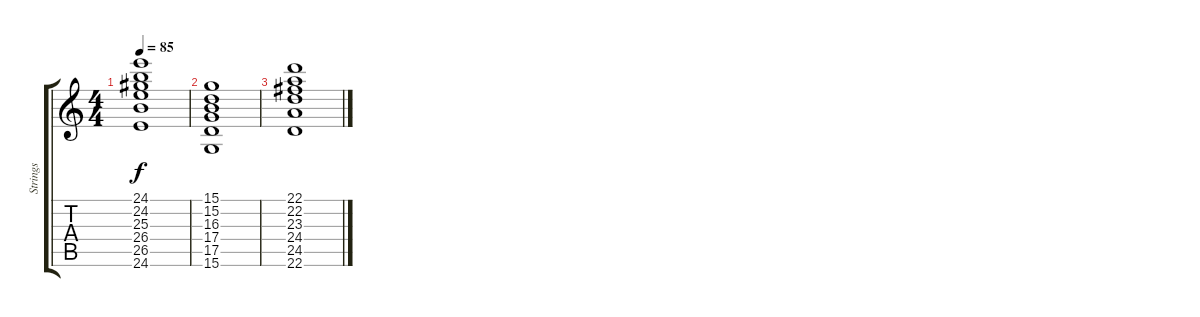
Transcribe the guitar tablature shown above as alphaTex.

\track ("Strings" "Strings") {instrument stringensemble1}
\staff {score tabs}
\tuning (E4 B3 G3 D3 A2 E2) {hide}
\ts (4 4)
\tempo 85
\clef g2
\ks c
(24.1 24.2 25.3 26.4 26.5 24.6).1{dy f} |
(15.1 15.2 16.3 17.4 17.5 15.6).1 |
(22.1 22.2 23.3 24.4 24.5 22.6).1
